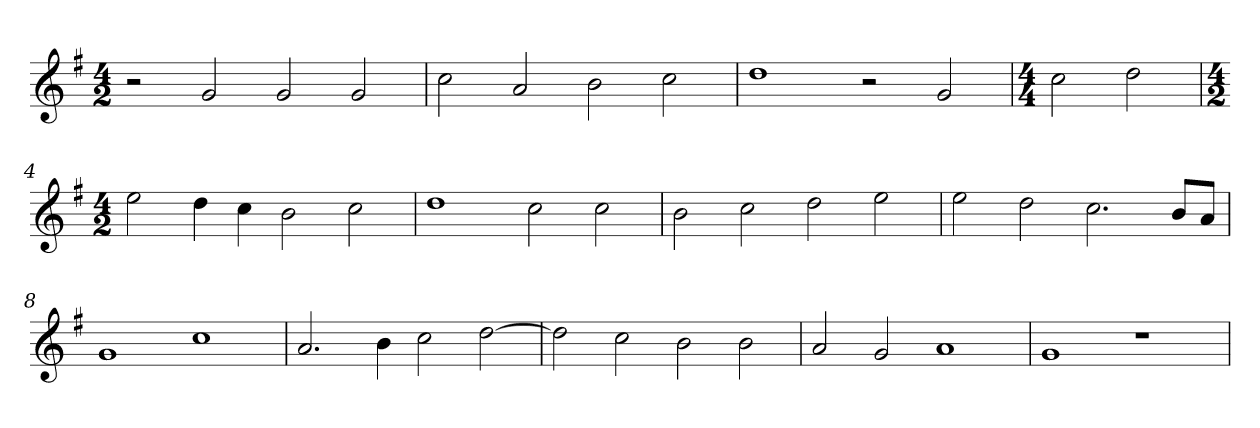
**kern
*part1
*staff1
*clefG2
*k[f#]
*G:
*M4/2
=
2r
2g
2g
2g
=1
2cc
2a
2b
2cc
=2
1dd
2r
2g
=3
*M4/4
2cc
2dd
=4
*M4/2
2ee
4dd
4cc
2b
2cc
=5
1dd
2cc
2cc
=6
2b
2cc
2dd
2ee
=7
2ee
2dd
2.cc
8b/L
8a/J
=8
1g
1cc
=9
2.a
4b
2cc
[2dd
=10
2dd]
2cc
2b
2b
=11
2a
2g
1a
=12
1g
1r
=
*-
